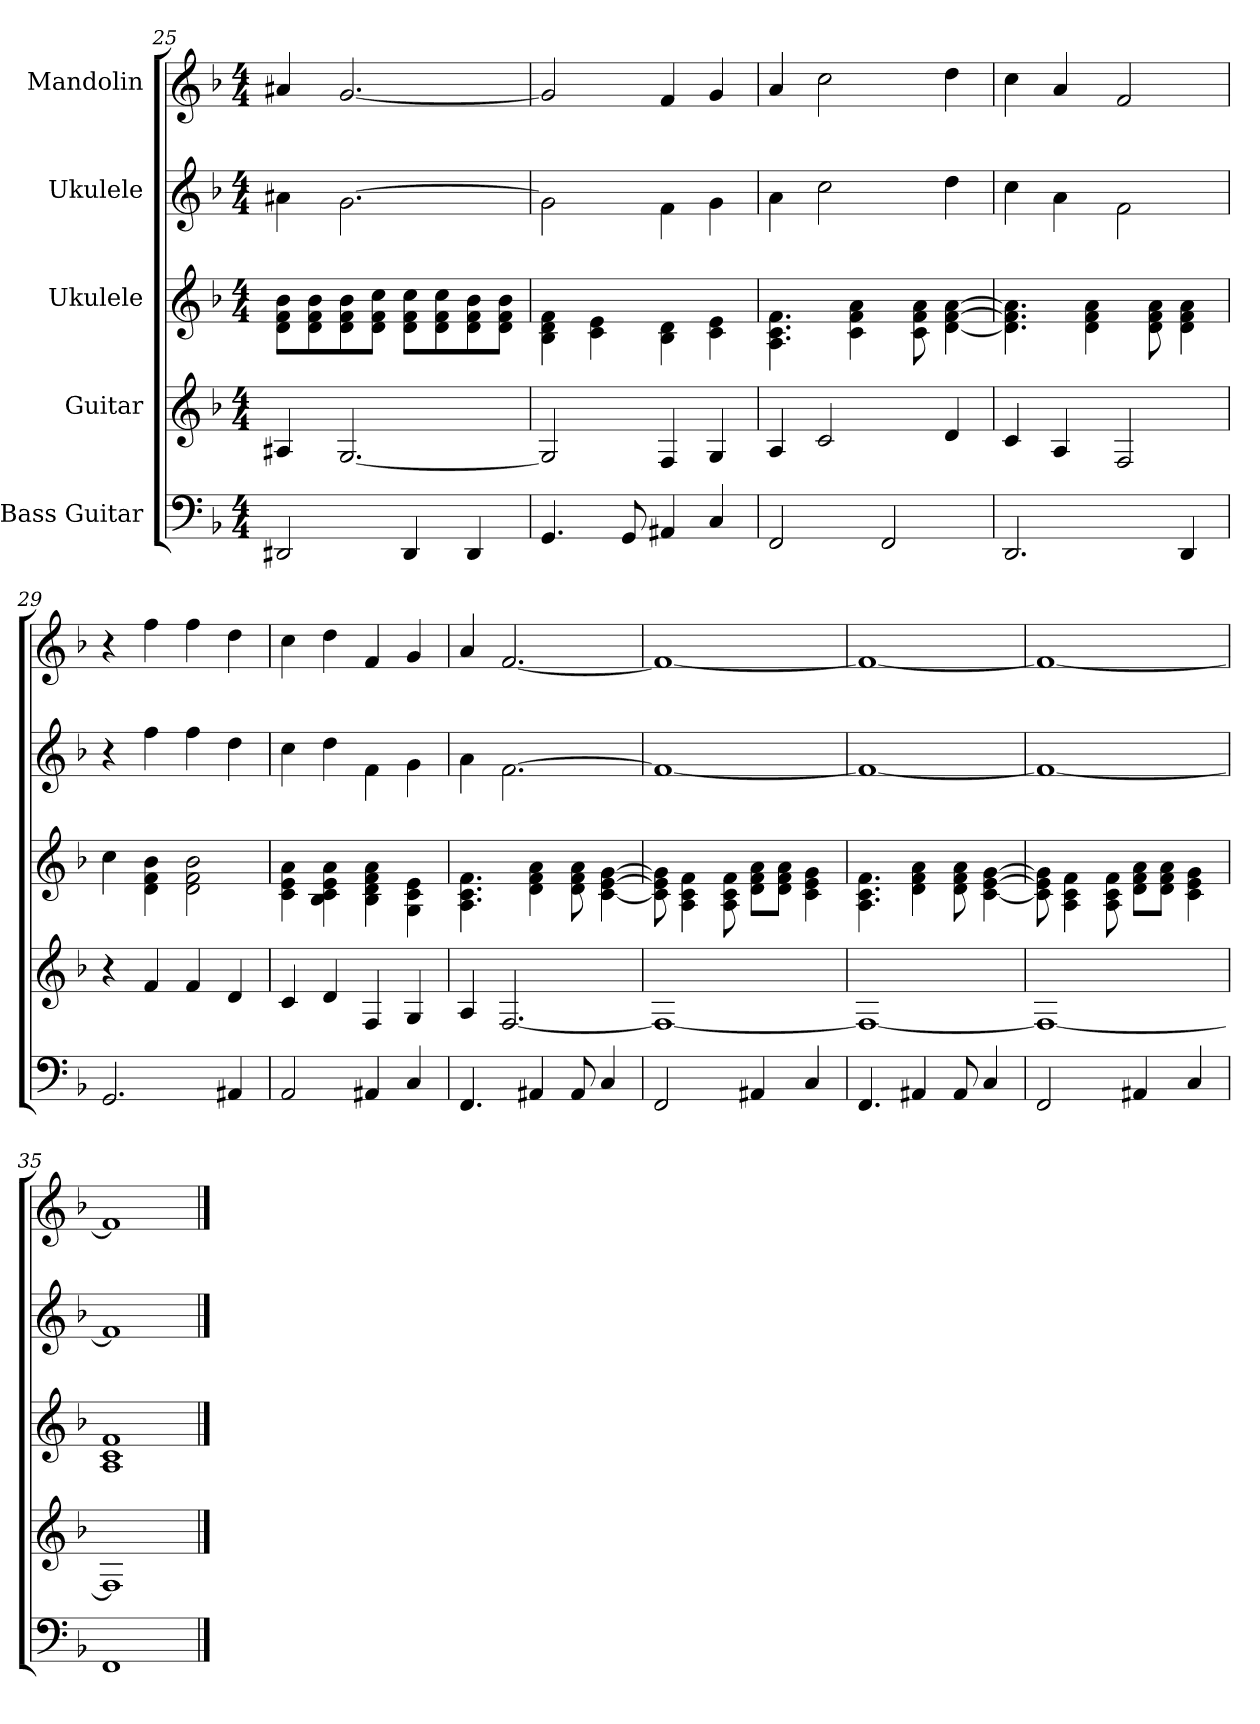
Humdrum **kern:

**kern	**kern	**kern	**kern	**kern
*part5	*part4	*part3	*part2	*part1
*staff5	*staff4	*staff3	*staff2	*staff1
*I"Bass Guitar	*I"Guitar	*I"Ukulele	*I"Ukulele	*I"Mandolin
*	*	*	*	*clefG2
*k[b-]	*k[b-]	*k[b-]	*k[b-]	*k[b-]
*F:	*F:	*F:	*F:	*F:
*M4/4	*M4/4	*M4/4	*M4/4	*M4/4
=25	=25	=25	=25	=25
2DD#i/	4A#i/	8di\ 8fi 8b-iL	4a#i\	4a#Xi/
.	.	8di\ 8fi 8b-i	.	.
.	[2.Gi/	8di\ 8fi 8b-i	[2.gi\	[2.gi/
.	.	8di\ 8fi 8cciJ	.	.
4DD#i/	.	8di\ 8fi 8cciL	.	.
.	.	8di\ 8fi 8cci	.	.
4DD#i/	.	8di\ 8fi 8b-i	.	.
.	.	8di\ 8fi 8b-iJ	.	.
=26	=26	=26	=26	=26
4.GGi/	2Gi/]	4B-i\ 4di 4fi	2gi\]	2gi/]
.	.	4ci\ 4ei	.	.
8GGi/	.	.	.	.
4AA#i/	4Fi/	4B-i\ 4di	4fi\	4fi/
4Ci/	4Gi/	4ci\ 4ei	4gi\	4gi/
=27	=27	=27	=27	=27
2FFi/	4Ai/	4.Ai\ 4.ci 4.fi	4ai\	4ai/
.	2ci/	.	2cci\	2cci\
.	.	4ci\ 4fi 4ai	.	.
2FFi/	.	.	.	.
.	.	8ci\ 8fi 8ai	.	.
.	4di/	[4di\ [4fi [4ai	4ddi\	4ddi\
!!LO:PB:g=z
=28	=28	=28	=28	=28
2.DDi/	4ci/	4.di\] 4.fi] 4.ai]	4cci\	4cci\
.	4Ai/	.	4ai\	4ai/
.	.	4di\ 4fi 4ai	.	.
.	2Fi/	.	2fi\	2fi/
.	.	8di\ 8fi 8ai	.	.
4DDi/	.	4di\ 4fi 4ai	.	.
=29	=29	=29	=29	=29
2.GGi/	4r	4cci\	4r	4r
.	4fi/	4di\ 4fi 4b-i	4ffi\	4ffi\
.	4fi/	2di\ 2fi 2b-i	4ffi\	4ffi\
4AA#i/	4di/	.	4ddi\	4ddi\
=30	=30	=30	=30	=30
2AAi/	4ci/	4ci\ 4ei 4ai	4cci\	4cci\
.	4di/	4B-i\ 4ci 4ei 4ai	4ddi\	4ddi\
4AA#i/	4Fi/	4B-i\ 4di 4fi 4ai	4fi\	4fi/
4Ci/	4Gi/	4Gi\ 4ci 4ei	4gi\	4gi/
=31	=31	=31	=31	=31
4.FFi/	4Ai/	4.Ai\ 4.ci 4.fi	4ai\	4ai/
.	[2.Fi/	.	[2.fi\	[2.fi/
4AA#i/	.	4di\ 4fi 4ai	.	.
8AA#i/	.	8di\ 8fi 8ai	.	.
4Ci/	.	[4ci\ [4ei [4gi	.	.
=32	=32	=32	=32	=32
2FFi/	1Fi_	8ci\] 8ei] 8gi]	1fi_	1fi_
.	.	4Ai\ 4ci 4fi	.	.
.	.	8Ai\ 8ci 8fi	.	.
4AA#i/	.	8di\ 8fi 8aiL	.	.
.	.	8di\ 8fi 8aiJ	.	.
4Ci/	.	4ci\ 4ei 4gi	.	.
!!LO:LB:g=z
=33	=33	=33	=33	=33
4.FFi/	1Fi_	4.Ai\ 4.ci 4.fi	1fi_	1fi_
4AA#i/	.	4di\ 4fi 4ai	.	.
8AA#i/	.	8di\ 8fi 8ai	.	.
4Ci/	.	[4ci\ [4ei [4gi	.	.
=34	=34	=34	=34	=34
2FFi/	1Fi_	8ci\] 8ei] 8gi]	1fi_	1fi_
.	.	4Ai\ 4ci 4fi	.	.
.	.	8Ai\ 8ci 8fi	.	.
4AA#i/	.	8di\ 8fi 8aiL	.	.
.	.	8di\ 8fi 8aiJ	.	.
4Ci/	.	4ci\ 4ei 4gi	.	.
=35	=35	=35	=35	=35
1FFi	1Fi]	1Ai 1ci 1fi	1fi]	1fi]
==	==	==	==	==
*-	*-	*-	*-	*-
